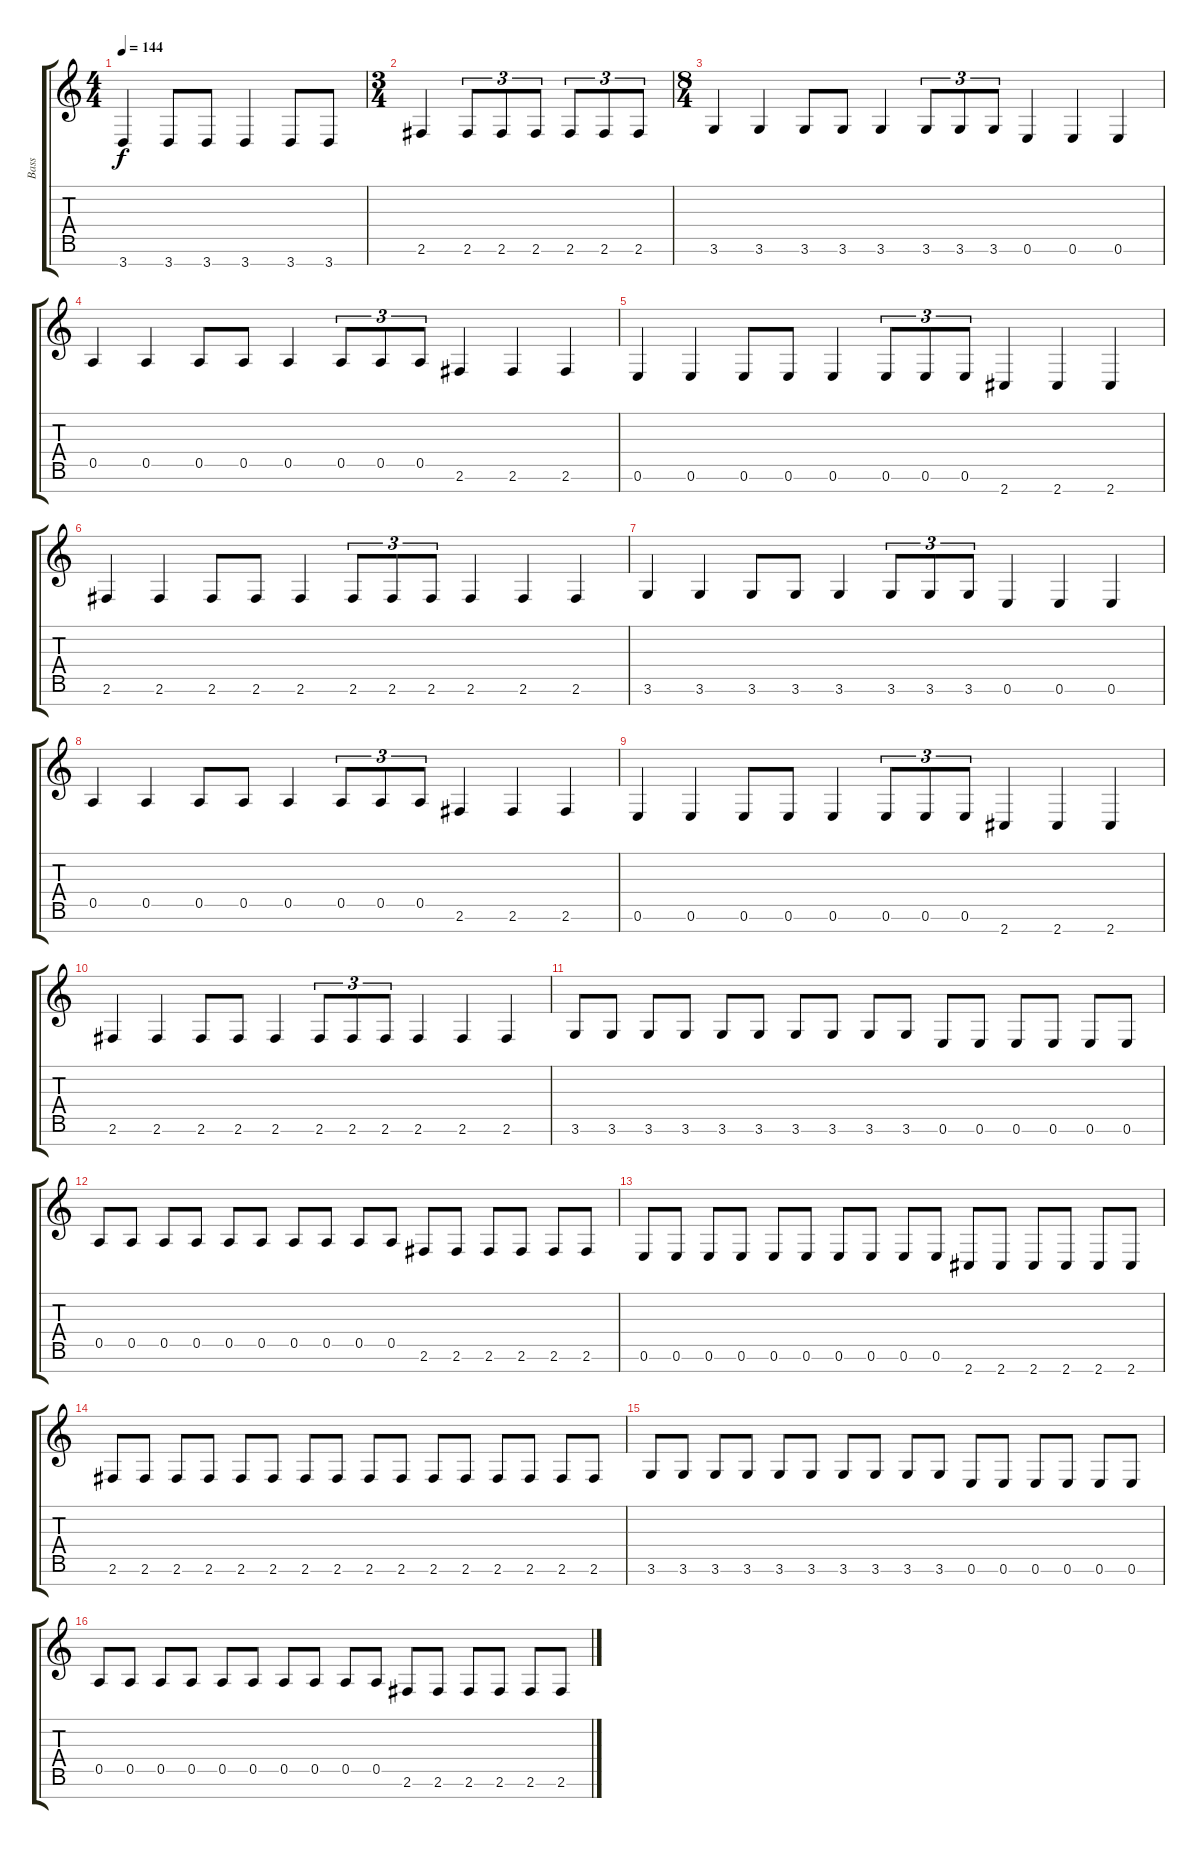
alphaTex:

\track ("Bass" "Bass") {instrument electricbassfinger}
\staff {score tabs}
\tuning (E4 B3 G3 D3 A2 E2 B1) {hide}
\ts (4 4)
\tempo 144
\clef g2
\ks c
3.7.4{dy f} 3.7.8 3.7.8 3.7.4 3.7.8 3.7.8 |
\ts (3 4)
2.6.4 2.6.8{tu (3 2)} 2.6.8{tu (3 2)} 2.6.8{tu (3 2)} 2.6.8{tu (3 2)} 2.6.8{tu (3 2)} 2.6.8{tu (3 2)} |
\ts (8 4)
3.6.4 3.6.4 3.6.8 3.6.8 3.6.4 3.6.8{tu (3 2)} 3.6.8{tu (3 2)} 3.6.8{tu (3 2)} 0.6.4 0.6.4 0.6.4 |
0.5.4 0.5.4 0.5.8 0.5.8 0.5.4 0.5.8{tu (3 2)} 0.5.8{tu (3 2)} 0.5.8{tu (3 2)} 2.6.4 2.6.4 2.6.4 |
0.6.4 0.6.4 0.6.8 0.6.8 0.6.4 0.6.8{tu (3 2)} 0.6.8{tu (3 2)} 0.6.8{tu (3 2)} 2.7.4 2.7.4 2.7.4 |
2.6.4 2.6.4 2.6.8 2.6.8 2.6.4 2.6.8{tu (3 2)} 2.6.8{tu (3 2)} 2.6.8{tu (3 2)} 2.6.4 2.6.4 2.6.4 |
3.6.4 3.6.4 3.6.8 3.6.8 3.6.4 3.6.8{tu (3 2)} 3.6.8{tu (3 2)} 3.6.8{tu (3 2)} 0.6.4 0.6.4 0.6.4 |
0.5.4 0.5.4 0.5.8 0.5.8 0.5.4 0.5.8{tu (3 2)} 0.5.8{tu (3 2)} 0.5.8{tu (3 2)} 2.6.4 2.6.4 2.6.4 |
0.6.4 0.6.4 0.6.8 0.6.8 0.6.4 0.6.8{tu (3 2)} 0.6.8{tu (3 2)} 0.6.8{tu (3 2)} 2.7.4 2.7.4 2.7.4 |
2.6.4 2.6.4 2.6.8 2.6.8 2.6.4 2.6.8{tu (3 2)} 2.6.8{tu (3 2)} 2.6.8{tu (3 2)} 2.6.4 2.6.4 2.6.4 |
3.6.8 3.6.8 3.6.8 3.6.8 3.6.8 3.6.8 3.6.8 3.6.8 3.6.8 3.6.8 0.6.8 0.6.8 0.6.8 0.6.8 0.6.8 0.6.8 |
0.5.8 0.5.8 0.5.8 0.5.8 0.5.8 0.5.8 0.5.8 0.5.8 0.5.8 0.5.8 2.6.8 2.6.8 2.6.8 2.6.8 2.6.8 2.6.8 |
0.6.8 0.6.8 0.6.8 0.6.8 0.6.8 0.6.8 0.6.8 0.6.8 0.6.8 0.6.8 2.7.8 2.7.8 2.7.8 2.7.8 2.7.8 2.7.8 |
2.6.8 2.6.8 2.6.8 2.6.8 2.6.8 2.6.8 2.6.8 2.6.8 2.6.8 2.6.8 2.6.8 2.6.8 2.6.8 2.6.8 2.6.8 2.6.8 |
3.6.8 3.6.8 3.6.8 3.6.8 3.6.8 3.6.8 3.6.8 3.6.8 3.6.8 3.6.8 0.6.8 0.6.8 0.6.8 0.6.8 0.6.8 0.6.8 |
0.5.8 0.5.8 0.5.8 0.5.8 0.5.8 0.5.8 0.5.8 0.5.8 0.5.8 0.5.8 2.6.8 2.6.8 2.6.8 2.6.8 2.6.8 2.6.8
